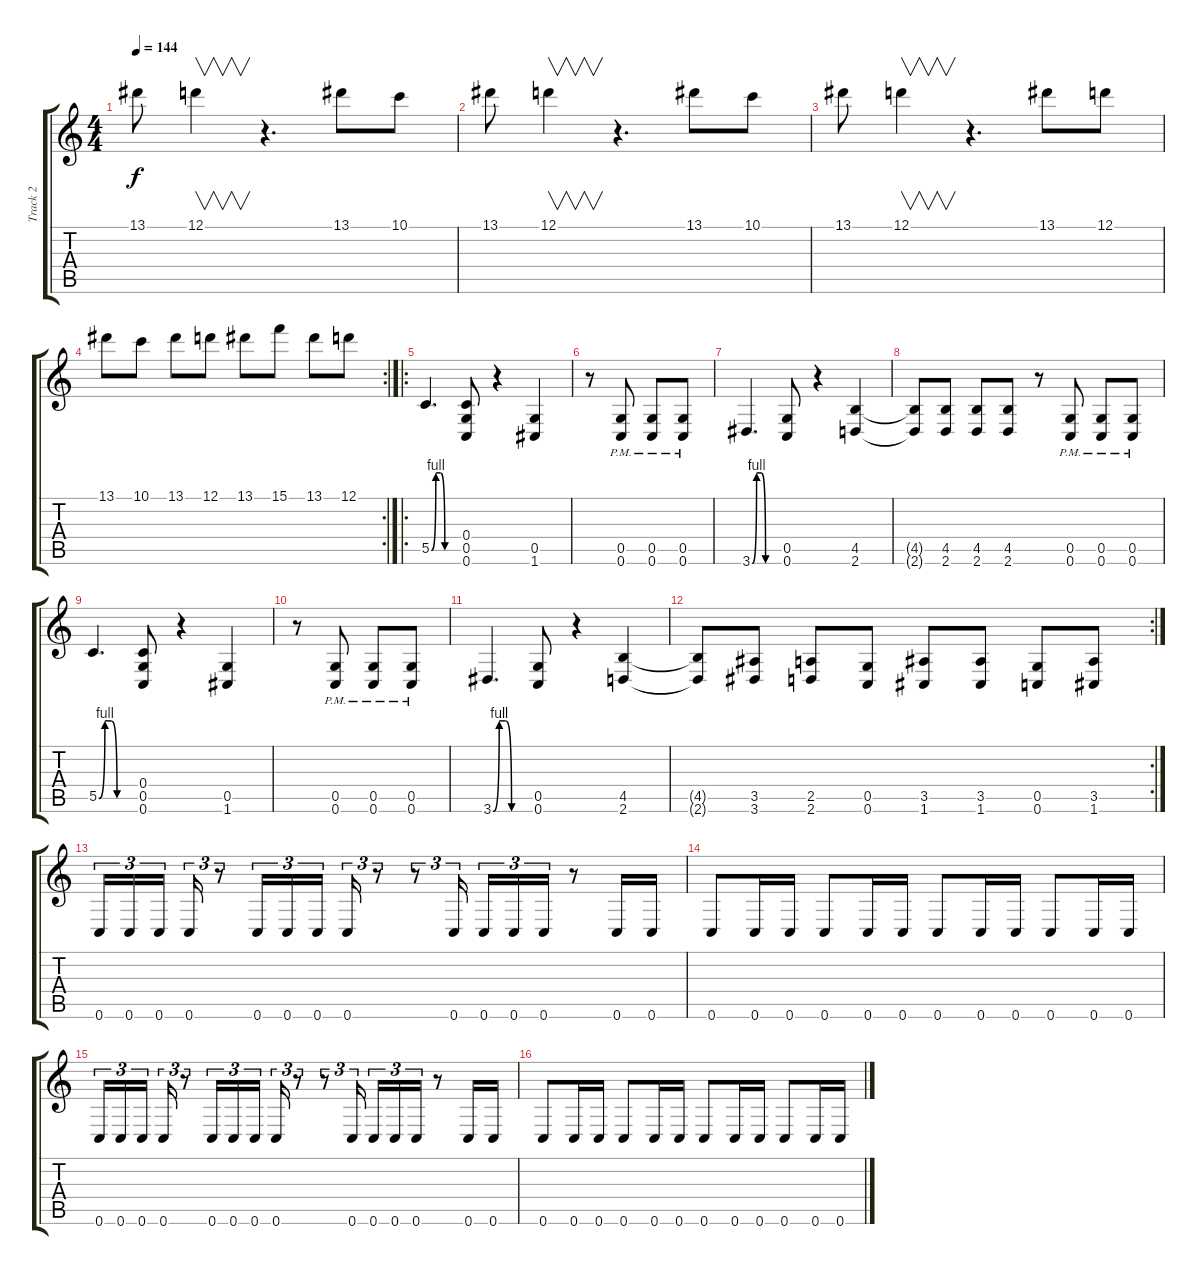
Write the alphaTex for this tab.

\track ("Track 2" "Track 2") {instrument overdrivenguitar}
\staff {score tabs}
\tuning (D4 A3 F3 C3 G2 C2) {hide}
\ts (4 4)
\tempo 144
\clef g2
\ks c
13.1.8{dy f} 12.1.4{v} r.4{d} 13.1.8 10.1.8 |
13.1.8 12.1.4{v} r.4{d} 13.1.8 10.1.8 |
13.1.8 12.1.4{v} r.4{d} 13.1.8 12.1.8 |
\rc 2
13.1.8 10.1.8 13.1.8 12.1.8 13.1.8 15.1.8 13.1.8 12.1.8 |
\ro
5.5{be (custom 0 0 10 4 20 4 30 0 60 0)}.4{d} (0.4 0.5 0.6).8 r.4 (0.5 1.6).4 |
r.8 (0.5{pm} 0.6{pm}).8 (0.5{pm} 0.6{pm}).8 (0.5{pm} 0.6{pm}).8 |
3.6{be (custom 0 0 10 4 20 4 30 0 60 0)}.4{d} (0.5 0.6).8 r.4 (4.5 2.6).4 |
(4.5{t} 2.6{t}).8 (4.5 2.6).8 (4.5 2.6).8 (4.5 2.6).8 r.8 (0.5{pm} 0.6{pm}).8 (0.5{pm} 0.6{pm}).8 (0.5{pm} 0.6{pm}).8 |
5.5{be (custom 0 0 10 4 20 4 30 0 60 0)}.4{d} (0.4 0.5 0.6).8 r.4 (0.5 1.6).4 |
r.8 (0.5{pm} 0.6{pm}).8 (0.5{pm} 0.6{pm}).8 (0.5{pm} 0.6{pm}).8 |
3.6{be (custom 0 0 10 4 20 4 30 0 60 0)}.4{d} (0.5 0.6).8 r.4 (4.5 2.6).4 |
\rc 2
(4.5{t} 2.6{t}).8 (3.5 3.6).8 (2.5 2.6).8 (0.5 0.6).8 (3.5 1.6).8 (3.5 1.6).8 (0.5 0.6).8 (3.5 1.6).8 |
0.6.16{tu (3 2)} 0.6.16{tu (3 2)} 0.6.16{tu (3 2) beam splitsecondary} 0.6.16{tu (3 2)} r.8{tu (3 2)} 0.6.16{tu (3 2)} 0.6.16{tu (3 2)} 0.6.16{tu (3 2) beam splitsecondary} 0.6.16{tu (3 2)} r.8{tu (3 2)} r.8{tu (3 2)} 0.6.16{tu (3 2) beam splitsecondary} 0.6.16{tu (3 2)} 0.6.16{tu (3 2)} 0.6.16{tu (3 2)} r.8 0.6.16 0.6.16 |
0.6.8 0.6.16 0.6.16 0.6.8 0.6.16 0.6.16 0.6.8 0.6.16 0.6.16 0.6.8 0.6.16 0.6.16 |
0.6.16{tu (3 2)} 0.6.16{tu (3 2)} 0.6.16{tu (3 2) beam splitsecondary} 0.6.16{tu (3 2)} r.8{tu (3 2)} 0.6.16{tu (3 2)} 0.6.16{tu (3 2)} 0.6.16{tu (3 2) beam splitsecondary} 0.6.16{tu (3 2)} r.8{tu (3 2)} r.8{tu (3 2)} 0.6.16{tu (3 2) beam splitsecondary} 0.6.16{tu (3 2)} 0.6.16{tu (3 2)} 0.6.16{tu (3 2)} r.8 0.6.16 0.6.16 |
0.6.8 0.6.16 0.6.16 0.6.8 0.6.16 0.6.16 0.6.8 0.6.16 0.6.16 0.6.8 0.6.16 0.6.16
